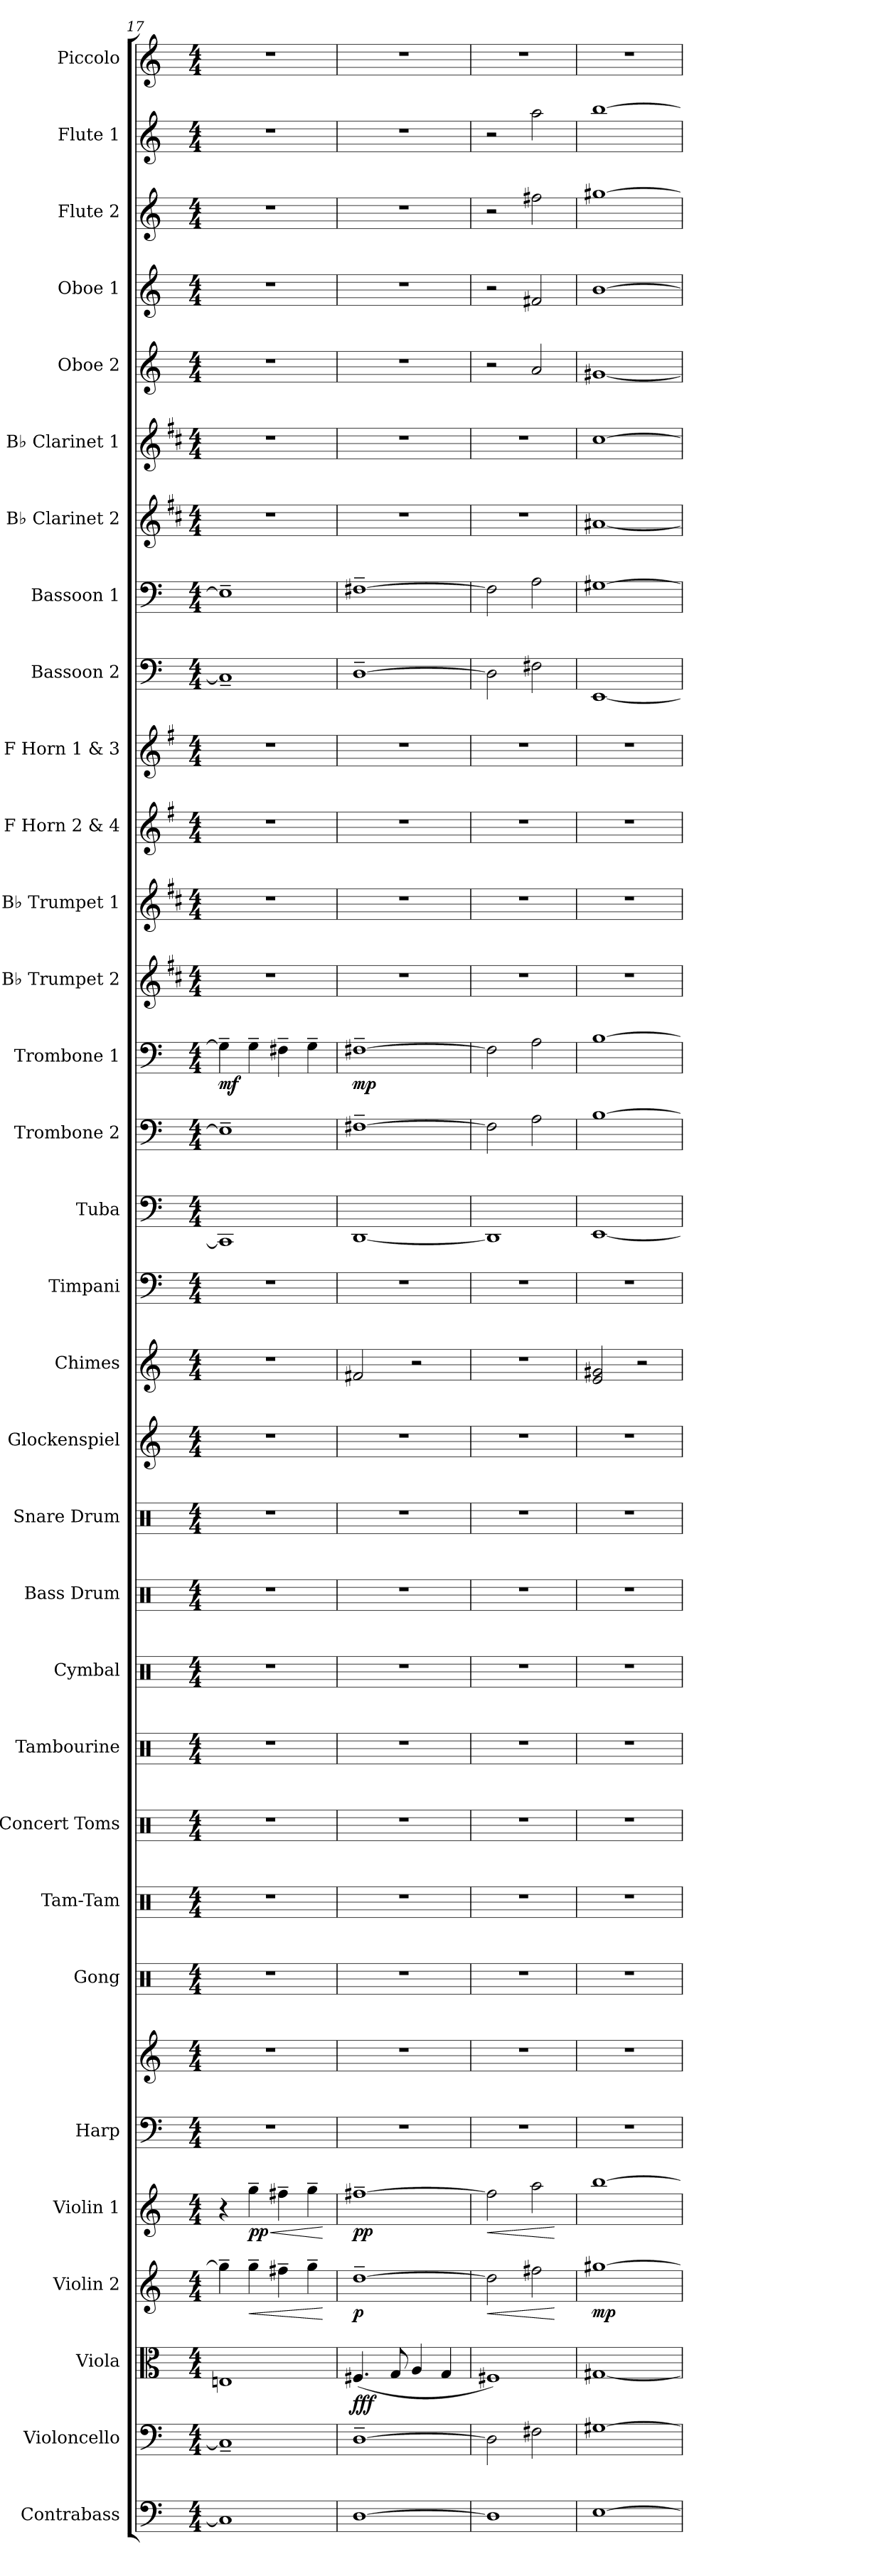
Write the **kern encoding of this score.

**kern	**kern	**kern	**dynam	**kern	**dynam	**kern	**dynam	**kern	**kern	**kern	**kern	**kern	**kern	**kern	**kern	**kern	**kern	**kern	**dynam	**kern	**kern	**kern	**kern	**dynam	**kern	**kern	**kern	**kern	**kern	**kern	**kern	**kern	**kern	**kern	**kern	**kern	**kern
*part32	*part31	*part30	*part30	*part29	*part29	*part28	*part28	*part27	*part27	*part26	*part25	*part24	*part23	*part22	*part21	*part20	*part19	*part18	*part18	*part17	*part16	*part15	*part14	*part14	*part13	*part12	*part11	*part10	*part9	*part8	*part7	*part6	*part5	*part4	*part3	*part2	*part1
*staff33	*staff32	*staff31	*staff31	*staff30	*staff30	*staff29	*staff29	*staff28	*staff27	*staff26	*staff25	*staff24	*staff23	*staff22	*staff21	*staff20	*staff19	*staff18	*staff18	*staff17	*staff16	*staff15	*staff14	*staff14	*staff13	*staff12	*staff11	*staff10	*staff9	*staff8	*staff7	*staff6	*staff5	*staff4	*staff3	*staff2	*staff1
*I"Contrabass	*I"Violoncello	*I"Viola	*	*I"Violin 2	*	*I"Violin 1	*	*I"Harp	*	*I"Gong	*I"Tam-Tam	*I"Concert Toms	*I"Tambourine	*I"Cymbal	*I"Bass Drum	*I"Snare Drum	*I"Glockenspiel	*I"Chimes	*	*I"Timpani	*I"Tuba	*I"Trombone 2	*I"Trombone 1	*	*I"B♭ Trumpet 2	*I"B♭ Trumpet 1	*I"F Horn 2 &amp; 4	*I"F Horn 1 &amp; 3	*I"Bassoon 2	*I"Bassoon 1	*I"B♭ Clarinet 2	*I"B♭ Clarinet 1	*I"Oboe 2	*I"Oboe 1	*I"Flute 2	*I"Flute 1	*I"Piccolo
*I'Cb.	*I'Vc.	*I'Vla.	*	*I'Vln. 2	*	*I'Vln. 1	*	*I'Hrp.	*	*I'Gong	*I'Tam	*I'C. Toms	*I'Tamb.	*I'Cym.	*I'B. Dr.	*I'Sn. Dr.	*I'Glock.	*I'Cme.	*	*I'Timp.	*I'Tba.	*I'Tbn. 2	*I'Tbn. 1	*	*I'B♭ Tpt. 2	*I'B♭ Tpt. 1	*I'F Hn. 2 4	*I'F Hn. 1 3	*I'Bsn. 2	*I'Bsn. 1	*I'B♭ Cl. 2	*I'B♭ Cl. 1	*I'Ob. 2	*I'Ob. 1	*I'Fl. 2	*I'Fl. 1	*I'Picc.
*clefF4	*clefF4	*clefC3	*	*clefG2	*	*clefG2	*	*clefF4	*clefG2	*clefX	*clefX	*clefX	*clefX	*clefX	*clefX	*clefX	*clefG2	*clefG2	*	*clefF4	*clefF4	*clefF4	*clefF4	*	*clefG2	*clefG2	*clefG2	*clefG2	*clefF4	*clefF4	*clefG2	*clefG2	*clefG2	*clefG2	*clefG2	*clefG2	*clefG2
*ITrd7c12	*	*	*	*	*	*	*	*	*	*	*	*	*	*	*	*	*ITrd-14c-24	*	*	*	*	*	*	*	*ITrd1c2	*ITrd1c2	*ITrd4c7	*ITrd4c7	*	*	*ITrd1c2	*ITrd1c2	*	*	*	*	*ITrd-7c-12
*k[]	*k[]	*k[]	*	*k[]	*	*k[]	*	*k[]	*k[]	*k[]	*k[]	*k[]	*k[]	*k[]	*k[]	*k[]	*k[]	*k[]	*	*k[]	*k[]	*k[]	*k[]	*	*k[]	*k[]	*k[]	*k[]	*k[]	*k[]	*k[]	*k[]	*k[]	*k[]	*k[]	*k[]	*k[]
*M4/4	*M4/4	*M4/4	*	*M4/4	*	*M4/4	*	*M4/4	*M4/4	*M4/4	*M4/4	*M4/4	*M4/4	*M4/4	*M4/4	*M4/4	*M4/4	*M4/4	*	*M4/4	*M4/4	*M4/4	*M4/4	*	*M4/4	*M4/4	*M4/4	*M4/4	*M4/4	*M4/4	*M4/4	*M4/4	*M4/4	*M4/4	*M4/4	*M4/4	*M4/4
=17	=17	=17	=17	=17	=17	=17	=17	=17	=17	=17	=17	=17	=17	=17	=17	=17	=17	=17	=17	=17	=17	=17	=17	=17	=17	=17	=17	=17	=17	=17	=17	=17	=17	=17	=17	=17	=17
!	!	!	!	!	!	!	!	!	!	!	!	!	!	!	!	!	!	!	!	!	!	!	!	!LO:DY:b	!	!	!	!	!	!	!	!	!	!	!	!	!
1CC]	1C~]	1En	.	4gg~\]	.	4r	.	1r	1r	1r	1r	1r	1r	1r	1r	1r	1r	1r	.	1r	1CC]	1E~]	4G~\]	mf	1r	1r	1r	1r	1C~]	1E~]	1r	1r	1r	1r	1r	1r	1r
!	!	!	!	!	!LO:HP:b	!	!LO:HP:b	!	!	!	!	!	!	!	!	!	!	!	!	!	!	!	!	!	!	!	!	!	!	!	!	!	!	!	!	!	!
!	!	!	!	!	!	!	!LO:DY:n=1:b	!	!	!	!	!	!	!	!	!	!	!	!	!	!	!	!	!	!	!	!	!	!	!	!	!	!	!	!	!	!
.	.	.	.	4gg~\	<	4gg~\	< pp	.	.	.	.	.	.	.	.	.	.	.	.	.	.	.	4G~\	.	.	.	.	.	.	.	.	.	.	.	.	.	.
.	.	.	.	4ff#X~\	.	4ff#X~\	.	.	.	.	.	.	.	.	.	.	.	.	.	.	.	.	4F#X~\	.	.	.	.	.	.	.	.	.	.	.	.	.	.
.	.	.	.	4gg~\	.	4gg~\	.	.	.	.	.	.	.	.	.	.	.	.	.	.	.	.	4G~\	.	.	.	.	.	.	.	.	.	.	.	.	.	.
.	.	.	.	.	[	.	[	.	.	.	.	.	.	.	.	.	.	.	.	.	.	.	.	.	.	.	.	.	.	.	.	.	.	.	.	.	.
=18	=18	=18	=18	=18	=18	=18	=18	=18	=18	=18	=18	=18	=18	=18	=18	=18	=18	=18	=18	=18	=18	=18	=18	=18	=18	=18	=18	=18	=18	=18	=18	=18	=18	=18	=18	=18	=18
!	!	!	!LO:DY:b	!	!	!	!	!	!	!	!	!	!	!	!	!	!	!	!	!	!	!	!	!	!	!	!	!	!	!	!	!	!	!	!	!	!
!	!	!	!LO:DY:n=1:b	!	!LO:DY:b	!	!LO:DY:b	!	!	!	!	!	!	!	!	!	!	!	!LO:DY:b	!	!	!	!	!	!	!	!	!	!	!	!	!	!	!	!	!	!
!	!	!	!	!	!	!	!	!	!	!	!	!	!	!	!	!	!	!	!LO:DY:n=1:b	!	!	!	!	!LO:DY:b	!	!	!	!	!	!	!	!	!	!	!	!	!
[1DD	[1D~	(4.F#X/	f ff	[1dd~	p	[1ff#X~	pp	1r	1r	1r	1r	1r	1r	1r	1r	1r	1r	2f#X/	mp mf	1r	[1DD	[1F#X~	[1F#X~	mp	1r	1r	1r	1r	[1D~	[1F#X~	1r	1r	1r	1r	1r	1r	1r
.	.	8G/	.	.	.	.	.	.	.	.	.	.	.	.	.	.	.	.	.	.	.	.	.	.	.	.	.	.	.	.	.	.	.	.	.	.	.
.	.	4A/	.	.	.	.	.	.	.	.	.	.	.	.	.	.	.	2r	.	.	.	.	.	.	.	.	.	.	.	.	.	.	.	.	.	.	.
.	.	4G/	.	.	.	.	.	.	.	.	.	.	.	.	.	.	.	.	.	.	.	.	.	.	.	.	.	.	.	.	.	.	.	.	.	.	.
=19	=19	=19	=19	=19	=19	=19	=19	=19	=19	=19	=19	=19	=19	=19	=19	=19	=19	=19	=19	=19	=19	=19	=19	=19	=19	=19	=19	=19	=19	=19	=19	=19	=19	=19	=19	=19	=19
!	!	!	!	!	!LO:HP:b	!	!LO:HP:b	!	!	!	!	!	!	!	!	!	!	!	!	!	!	!	!	!	!	!	!	!	!	!	!	!	!	!	!	!	!
1DD]	2D\]	1F#X)	.	2dd\]	<	2ff#\]	<	1r	1r	1r	1r	1r	1r	1r	1r	1r	1r	1r	.	1r	1DD]	2F#\]	2F#\]	.	1r	1r	1r	1r	2D\]	2F#\]	1r	1r	2r	2r	2r	2r	1r
.	2F#X\	.	.	2ff#X\	.	2aa\	.	.	.	.	.	.	.	.	.	.	.	.	.	.	.	2A\	2A\	.	.	.	.	.	2F#X\	2A\	.	.	2a/	2f#X/	2ff#X\	2aa\	.
.	.	.	.	.	[	.	[	.	.	.	.	.	.	.	.	.	.	.	.	.	.	.	.	.	.	.	.	.	.	.	.	.	.	.	.	.	.
=20	=20	=20	=20	=20	=20	=20	=20	=20	=20	=20	=20	=20	=20	=20	=20	=20	=20	=20	=20	=20	=20	=20	=20	=20	=20	=20	=20	=20	=20	=20	=20	=20	=20	=20	=20	=20	=20
!	!	!	!	!	!LO:DY:b	!	!	!	!	!	!	!	!	!	!	!	!	!	!	!	!	!	!	!	!	!	!	!	!	!	!	!	!	!	!	!	!
[1EE	[1G#X	[1G#X	.	[1gg#X	mp	[1bb	.	1r	1r	1r	1r	1r	1r	1r	1r	1r	1r	2e/ 2g#X/	.	1r	[1EE	[1B	[1B	.	1r	1r	1r	1r	[1EE	[1G#X	[1g#X	[1b	[1g#X	[1b	[1gg#X	[1bb	1r
.	.	.	.	.	.	.	.	.	.	.	.	.	.	.	.	.	.	2r	.	.	.	.	.	.	.	.	.	.	.	.	.	.	.	.	.	.	.
=	=	=	=	=	=	=	=	=	=	=	=	=	=	=	=	=	=	=	=	=	=	=	=	=	=	=	=	=	=	=	=	=	=	=	=	=	=
*-	*-	*-	*-	*-	*-	*-	*-	*-	*-	*-	*-	*-	*-	*-	*-	*-	*-	*-	*-	*-	*-	*-	*-	*-	*-	*-	*-	*-	*-	*-	*-	*-	*-	*-	*-	*-	*-
